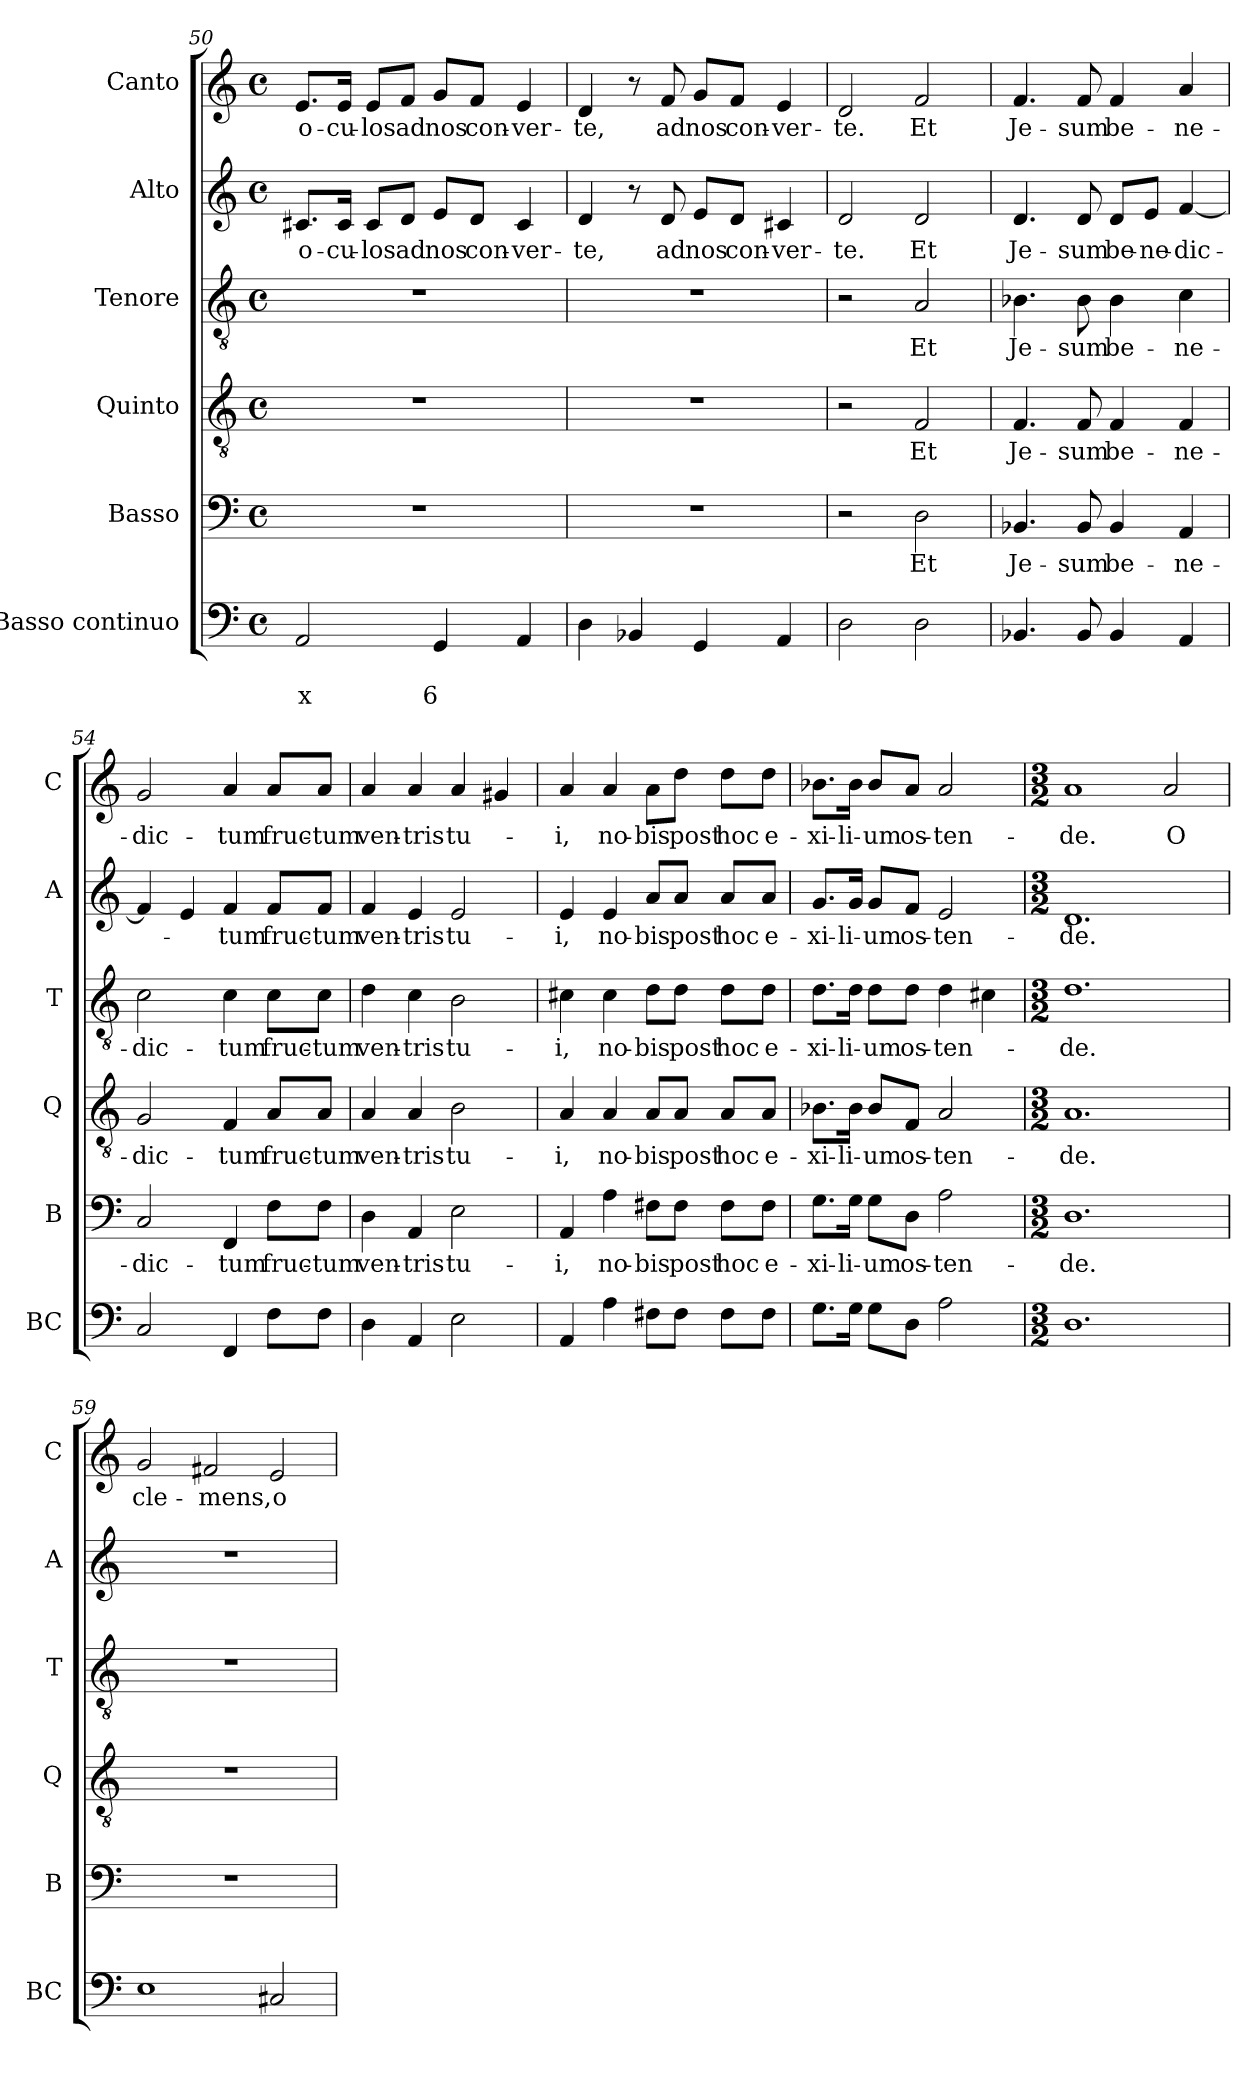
**kern	**text	**text	**kern	**text	**kern	**text	**kern	**text	**kern	**text	**kern	**text
*part6	*part6	*part6	*part5	*part5	*part4	*part4	*part3	*part3	*part2	*part2	*part1	*part1
*staff6	*staff6	*staff6	*staff5	*staff5	*staff4	*staff4	*staff3	*staff3	*staff2	*staff2	*staff1	*staff1
*I"Basso continuo	*	*	*I"Basso	*	*I"Quinto	*	*I"Tenore	*	*I"Alto	*	*I"Canto	*
*I'BC	*	*	*I'B	*	*I'Q	*	*I'T	*	*I'A	*	*I'C	*
*clefF4	*	*	*clefF4	*	*clefGv2	*	*clefGv2	*	*clefG2	*	*clefG2	*
*k[]	*	*	*k[]	*	*k[]	*	*k[]	*	*k[]	*	*k[]	*
*C:	*	*	*C:	*	*C:	*	*C:	*	*C:	*	*C:	*
*M4/4	*	*	*M4/4	*	*M4/4	*	*M4/4	*	*M4/4	*	*M4/4	*
*met(c)	*	*	*met(c)	*	*met(c)	*	*met(c)	*	*met(c)	*	*met(c)	*
=50	=50	=50	=50	=50	=50	=50	=50	=50	=50	=50	=50	=50
!	!	!LO:LY:b	!	!	!	!	!	!	!	!LO:LY:b	!	!LO:LY:b
2AA/	.	x	1r	.	1r	.	1r	.	8.c#X/L	o-	8.e/L	o-
!	!	!	!	!	!	!	!	!	!	!LO:LY:b	!	!LO:LY:b
.	.	.	.	.	.	.	.	.	16c#/Jk	-cu-	16e/Jk	-cu-
!	!	!	!	!	!	!	!	!	!	!LO:LY:b	!	!LO:LY:b
.	.	.	.	.	.	.	.	.	8c#/L	-los	8e/L	-los
!	!	!	!	!	!	!	!	!	!	!LO:LY:b	!	!LO:LY:b
.	.	.	.	.	.	.	.	.	8d/J	ad	8f/J	ad
!	!	!LO:LY:b	!	!	!	!	!	!	!	!LO:LY:b	!	!LO:LY:b
4GG/	.	6	.	.	.	.	.	.	8e/L	nos	8g/L	nos
!	!	!	!	!	!	!	!	!	!	!LO:LY:b	!	!LO:LY:b
.	.	.	.	.	.	.	.	.	8d/J	con-	8f/J	con-
!	!	!	!	!	!	!	!	!	!	!LO:LY:b	!	!LO:LY:b
4AA/	.	.	.	.	.	.	.	.	4c#/	-ver-	4e/	-ver-
!!LO:PB:g=z
=51	=51	=51	=51	=51	=51	=51	=51	=51	=51	=51	=51	=51
!	!	!	!	!	!	!	!	!	!	!LO:LY:b	!	!LO:LY:b
4D\	.	.	1r	.	1r	.	1r	.	4d/	-te,	4d/	-te,
4BB-X/	.	.	.	.	.	.	.	.	8r	.	8r	.
!	!	!	!	!	!	!	!	!	!	!LO:LY:b	!	!LO:LY:b
.	.	.	.	.	.	.	.	.	8d/	ad	8f/	ad
!	!	!	!	!	!	!	!	!	!	!LO:LY:b	!	!LO:LY:b
4GG/	.	.	.	.	.	.	.	.	8e/L	nos	8g/L	nos
!	!	!	!	!	!	!	!	!	!	!LO:LY:b	!	!LO:LY:b
.	.	.	.	.	.	.	.	.	8d/J	con-	8f/J	con-
!	!	!	!	!	!	!	!	!	!	!LO:LY:b	!	!LO:LY:b
4AA/	.	.	.	.	.	.	.	.	4c#X/	-ver-	4e/	-ver-
=52	=52	=52	=52	=52	=52	=52	=52	=52	=52	=52	=52	=52
!	!	!	!	!	!	!	!	!	!	!LO:LY:b	!	!LO:LY:b
2D\	.	.	2r	.	2r	.	2r	.	2d/	-te.	2d/	-te.
!	!	!	!	!LO:LY:b	!	!LO:LY:b	!	!LO:LY:b	!	!LO:LY:b	!	!LO:LY:b
2D\	.	.	2D\	Et	2F/	Et	2A/	Et	2d/	Et	2f/	Et
=53	=53	=53	=53	=53	=53	=53	=53	=53	=53	=53	=53	=53
!	!	!	!	!LO:LY:b	!	!LO:LY:b	!	!LO:LY:b	!	!LO:LY:b	!	!LO:LY:b
4.BB-X/	.	.	4.BB-X/	Je-	4.F/	Je-	4.B-X\	Je-	4.d/	Je-	4.f/	Je-
!	!	!	!	!LO:LY:b	!	!LO:LY:b	!	!LO:LY:b	!	!LO:LY:b	!	!LO:LY:b
8BB-/	.	.	8BB-/	-sum	8F/	-sum	8B-\	-sum	8d/	-sum	8f/	-sum
!	!	!	!	!LO:LY:b	!	!LO:LY:b	!	!LO:LY:b	!	!LO:LY:b	!	!LO:LY:b
4BB-/	.	.	4BB-/	be-	4F/	be-	4B-\	be-	8d/L	be-	4f/	be-
!	!	!	!	!	!	!	!	!	!	!LO:LY:b	!	!
.	.	.	.	.	.	.	.	.	8e/J	-ne-	.	.
!	!	!	!	!LO:LY:b	!	!LO:LY:b	!	!LO:LY:b	!	!LO:LY:b	!	!LO:LY:b
4AA/	.	.	4AA/	-ne-	4F/	-ne-	4c\	-ne-	[4f/	-dic-	4a/	-ne-
=54	=54	=54	=54	=54	=54	=54	=54	=54	=54	=54	=54	=54
!	!	!	!	!LO:LY:b	!	!LO:LY:b	!	!LO:LY:b	!	!	!	!LO:LY:b
2C/	.	.	2C/	-dic-	2G/	-dic-	2c\	-dic-	4f/]	.	2g/	-dic-
.	.	.	.	.	.	.	.	.	4e/	.	.	.
!	!	!	!	!LO:LY:b	!	!LO:LY:b	!	!LO:LY:b	!	!LO:LY:b	!	!LO:LY:b
4FF/	.	.	4FF/	-tum	4F/	-tum	4c\	-tum	4f/	-tum	4a/	-tum
!	!	!	!	!LO:LY:b	!	!LO:LY:b	!	!LO:LY:b	!	!LO:LY:b	!	!LO:LY:b
8F\L	.	.	8F\L	fruc-	8A/L	fruc-	8c\L	fruc-	8f/L	fruc-	8a/L	fruc-
!	!	!	!	!LO:LY:b	!	!LO:LY:b	!	!LO:LY:b	!	!LO:LY:b	!	!LO:LY:b
8F\J	.	.	8F\J	-tum	8A/J	-tum	8c\J	-tum	8f/J	-tum	8a/J	-tum
=55	=55	=55	=55	=55	=55	=55	=55	=55	=55	=55	=55	=55
!	!	!	!	!LO:LY:b	!	!LO:LY:b	!	!LO:LY:b	!	!LO:LY:b	!	!LO:LY:b
4D\	.	.	4D\	ven-	4A/	ven-	4d\	ven-	4f/	ven-	4a/	ven-
!	!	!	!	!LO:LY:b	!	!LO:LY:b	!	!LO:LY:b	!	!LO:LY:b	!	!LO:LY:b
4AA/	.	.	4AA/	-tris	4A/	-tris	4c\	-tris	4e/	-tris	4a/	-tris
!	!	!	!	!LO:LY:b	!	!LO:LY:b	!	!LO:LY:b	!	!LO:LY:b	!	!LO:LY:b
2E\	.	.	2E\	tu-	2B\	tu-	2B\	tu-	2e/	tu-	4a/	tu-
.	.	.	.	.	.	.	.	.	.	.	4g#X/	.
!!LO:LB:g=z
=56	=56	=56	=56	=56	=56	=56	=56	=56	=56	=56	=56	=56
!	!	!	!	!LO:LY:b	!	!LO:LY:b	!	!LO:LY:b	!	!LO:LY:b	!	!LO:LY:b
4AA/	.	.	4AA/	-i,	4A/	-i,	4c#X\	-i,	4e/	-i,	4a/	-i,
!	!	!	!	!LO:LY:b	!	!LO:LY:b	!	!LO:LY:b	!	!LO:LY:b	!	!LO:LY:b
4A\	.	.	4A\	no-	4A/	no-	4c#\	no-	4e/	no-	4a/	no-
!	!	!	!	!LO:LY:b	!	!LO:LY:b	!	!LO:LY:b	!	!LO:LY:b	!	!LO:LY:b
8F#X\L	.	.	8F#X\L	-bis	8A/L	-bis	8d\L	-bis	8a/L	-bis	8a\L	-bis
!	!	!	!	!LO:LY:b	!	!LO:LY:b	!	!LO:LY:b	!	!LO:LY:b	!	!LO:LY:b
8F#\J	.	.	8F#\J	post	8A/J	post	8d\J	post	8a/J	post	8dd\J	post
!	!	!	!	!LO:LY:b	!	!LO:LY:b	!	!LO:LY:b	!	!LO:LY:b	!	!LO:LY:b
8F#\L	.	.	8F#\L	hoc	8A/L	hoc	8d\L	hoc	8a/L	hoc	8dd\L	hoc
!	!	!	!	!LO:LY:b	!	!LO:LY:b	!	!LO:LY:b	!	!LO:LY:b	!	!LO:LY:b
8F#\J	.	.	8F#\J	e-	8A/J	e-	8d\J	e-	8a/J	e-	8dd\J	e-
=57	=57	=57	=57	=57	=57	=57	=57	=57	=57	=57	=57	=57
!	!	!	!	!LO:LY:b	!	!LO:LY:b	!	!LO:LY:b	!	!LO:LY:b	!	!LO:LY:b
8.G\L	.	.	8.G\L	-xi-	8.B-X\L	-xi-	8.d\L	-xi-	8.g/L	-xi-	8.b-X\L	-xi-
!	!	!	!	!LO:LY:b	!	!LO:LY:b	!	!LO:LY:b	!	!LO:LY:b	!	!LO:LY:b
16G\Jk	.	.	16G\Jk	-li-	16B-\Jk	-li-	16d\Jk	-li-	16g/Jk	-li-	16b-\Jk	-li-
!	!	!	!	!LO:LY:b	!	!LO:LY:b	!	!LO:LY:b	!	!LO:LY:b	!	!LO:LY:b
8G\L	.	.	8G\L	-um	8B-/L	-um	8d\L	-um	8g/L	-um	8b-/L	-um
!	!	!	!	!LO:LY:b	!	!LO:LY:b	!	!LO:LY:b	!	!LO:LY:b	!	!LO:LY:b
8D\J	.	.	8D\J	os-	8F/J	os-	8d\J	os-	8f/J	os-	8a/J	os-
!	!	!	!	!LO:LY:b	!	!LO:LY:b	!	!LO:LY:b	!	!LO:LY:b	!	!LO:LY:b
2A\	.	.	2A\	-ten-	2A/	-ten-	4d\	-ten-	2e/	-ten-	2a/	-ten-
.	.	.	.	.	.	.	4c#X\	.	.	.	.	.
=58	=58	=58	=58	=58	=58	=58	=58	=58	=58	=58	=58	=58
*M3/2	*	*	*M3/2	*	*M3/2	*	*M3/2	*	*M3/2	*	*M3/2	*
!	!	!	!	!LO:LY:b	!	!LO:LY:b	!	!LO:LY:b	!	!LO:LY:b	!	!LO:LY:b
1.D	.	.	1.D	-de.	1.A	-de.	1.d	-de.	1.d	-de.	1a	-de.
!	!	!	!	!	!	!	!	!	!	!	!	!LO:LY:b
.	.	.	.	.	.	.	.	.	.	.	2a/	O
=59	=59	=59	=59	=59	=59	=59	=59	=59	=59	=59	=59	=59
!	!	!	!	!	!	!	!	!	!	!	!	!LO:LY:b
1E	.	.	1.r	.	1.r	.	1.r	.	1.r	.	2g/	cle-
!	!	!	!	!	!	!	!	!	!	!	!	!LO:LY:b
.	.	.	.	.	.	.	.	.	.	.	2f#X/	-mens,
!	!	!	!	!	!	!	!	!	!	!	!	!LO:LY:b
2C#X/	.	.	.	.	.	.	.	.	.	.	2e/	o
=	=	=	=	=	=	=	=	=	=	=	=	=
*-	*-	*-	*-	*-	*-	*-	*-	*-	*-	*-	*-	*-
